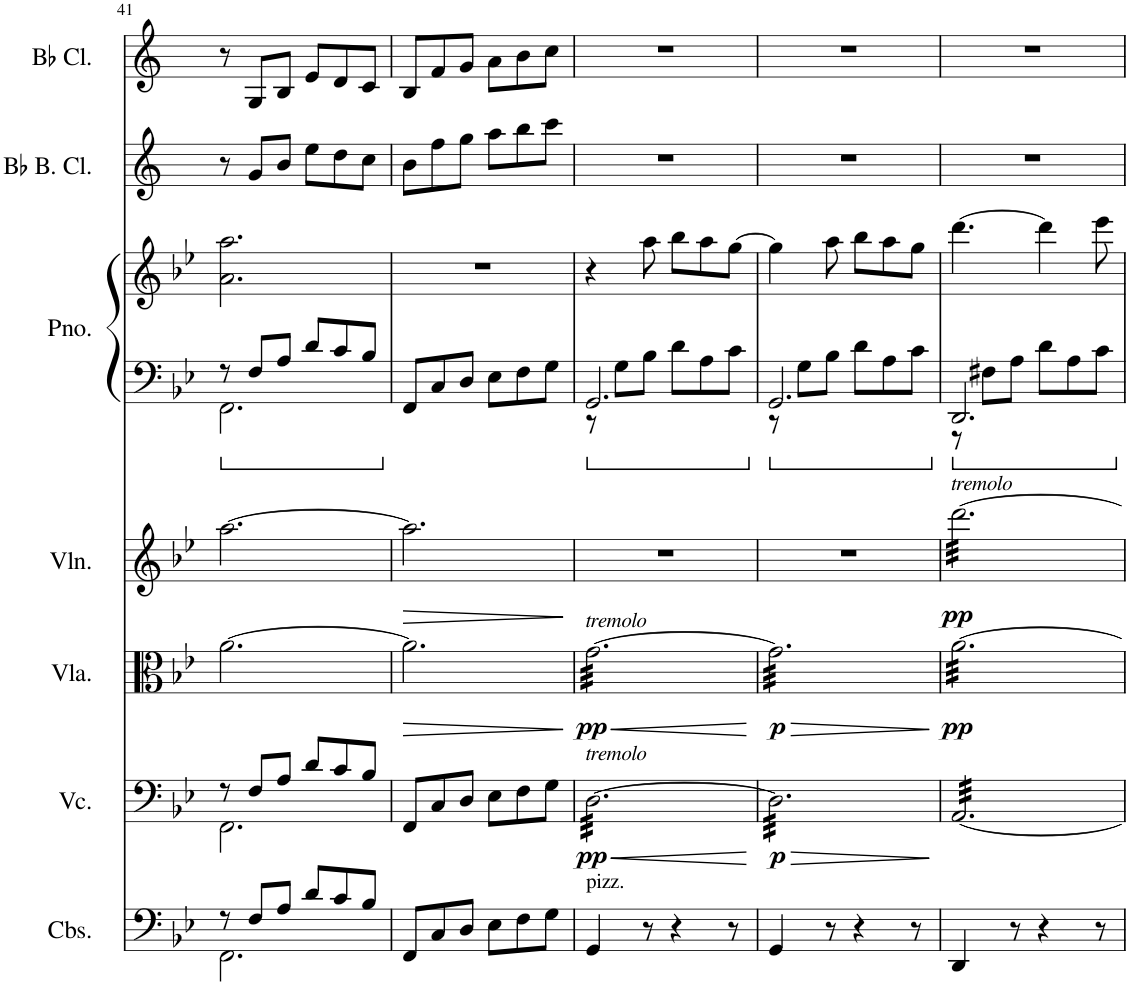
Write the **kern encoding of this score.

**kern	**kern	**dynam	**kern	**dynam	**kern	**dynam	**kern	**kern	**kern	**kern
*part7	*part6	*part6	*part5	*part5	*part4	*part4	*part3	*part3	*part2	*part1
*staff8	*staff7	*staff7	*staff6	*staff6	*staff5	*staff5	*staff4	*staff3	*staff2	*staff1
*I"Contrabasses	*I"Violoncello	*	*I"Viola	*	*I"Violin	*	*I"Piano	*	*I"Bb Bass Clarinet	*I"Bb Clarinet
*I'Cbs.	*I'Vc.	*	*I'Vla.	*	*I'Vln.	*	*I'Pno.	*	*I'Bb B. Cl.	*I'Bb Cl.
!!LO:PB:g=z
*clefF4	*clefF4	*	*clefC3	*	*clefG2	*	*clefF4	*clefG2	*clefG2	*clefG2
*Trd7c12	*	*	*	*	*	*	*	*	*Trd8c14	*Trd1c2
*k[b-e-]	*k[b-e-]	*	*k[b-e-]	*	*k[b-e-]	*	*k[b-e-]	*k[b-e-]	*k[]	*k[]
*M6/8	*M6/8	*	*M6/8	*	*M6/8	*	*M6/8	*M6/8	*M6/8	*M6/8
=41	=41	=41	=41	=41	=41	=41	=41	=41	=41	=41
*^	*^	*	*	*	*	*	*^	*	*	*
8r	2.FF\	8r	2.FF\	.	[2.a\	.	[2.aa\	.	8r	2.FF\	2.a\ 2.aa\	8r	8r
8F/L	.	8F/L	.	.	.	.	.	.	8F/L	.	.	8g/L	8G/L
8A/J	.	8A/J	.	.	.	.	.	.	8A/J	.	.	8b/J	8B/J
8d/L	.	8d/L	.	.	.	.	.	.	8d/L	.	.	8ee\L	8e/L
8c/	.	8c/	.	.	.	.	.	.	8c/	.	.	8dd\	8d/
8B-/J	.	8B-/J	.	.	.	.	.	.	8B-/J	.	.	8cc\J	8c/J
*v	*v	*	*	*	*	*	*	*	*v	*v	*	*	*
*	*v	*v	*	*	*	*	*	*	*	*	*
=42	=42	=42	=42	=42	=42	=42	=42	=42	=42	=42
!	!	!	!	!LO:HP:b	!	!LO:HP:b	!	!	!	!
8FF/L	8FF/L	.	2.a\]	>	2.aa\]	>	8FF/L	2.r	8b\L	8B/L
8C/	8C/	.	.	.	.	.	8C/	.	8ff\	8f/
8D/J	8D/J	.	.	.	.	.	8D/J	.	8gg\J	8g/J
8E-\L	8E-\L	.	.	.	.	.	8E-\L	.	8aa\L	8a\L
8F\	8F\	.	.	.	.	.	8F\	.	8bb\	8b\
8G\J	8G\J	.	.	.	.	.	8G\J	.	8ccc\J	8cc\J
.	.	.	.	]	.	]	.	.	.	.
=43	=43	=43	=43	=43	=43	=43	=43	=43	=43	=43
!	!	!	!LO:TX:a:i:t=tremolo	!	!	!	!	!	!	!
!	!LO:TX:a:i:t=tremolo	!	!	!	!	!	!	!	!	!
!LO:TX:a:t=pizz.	!	!	!	!	!	!	!	!	!	!
!	!	!LO:HP:b	!	!LO:HP:b	!	!	!	!	!	!
*	*	*	*	*	*	*	*^	*	*	*
!	!	!LO:DY:n=1:b	!	!LO:DY:n=1:b	!	!	!	!	!	!	!
*	*tremolo	*	*	*	*	*	*	*	*	*	*
*	*	*	*tremolo	*	*	*	*	*	*	*	*
4GG/	[32D\LLL	< pp	[32g\LLL	< pp	2.r	.	2.GG/	8r	4r	2.r	2.r
.	32D\	.	32g\	.	.	.	.	.	.	.	.
.	32D\	.	32g\	.	.	.	.	.	.	.	.
.	32D\	.	32g\	.	.	.	.	.	.	.	.
.	32D\	.	32g\	.	.	.	.	8G\L	.	.	.
.	32D\	.	32g\	.	.	.	.	.	.	.	.
.	32D\	.	32g\	.	.	.	.	.	.	.	.
.	32D\	.	32g\	.	.	.	.	.	.	.	.
8r	32D\	.	32g\	.	.	.	.	8B-\J	8aa\	.	.
.	32D\	.	32g\	.	.	.	.	.	.	.	.
.	32D\	.	32g\	.	.	.	.	.	.	.	.
.	32D\	.	32g\	.	.	.	.	.	.	.	.
4r	32D\	.	32g\	.	.	.	.	8d\L	8bb-\L	.	.
.	32D\	.	32g\	.	.	.	.	.	.	.	.
.	32D\	.	32g\	.	.	.	.	.	.	.	.
.	32D\	.	32g\	.	.	.	.	.	.	.	.
.	32D\	.	32g\	.	.	.	.	8A\	8aa\	.	.
.	32D\	.	32g\	.	.	.	.	.	.	.	.
.	32D\	.	32g\	.	.	.	.	.	.	.	.
.	32D\	.	32g\	.	.	.	.	.	.	.	.
8r	32D\	.	32g\	.	.	.	.	8c\J	[8gg\J	.	.
.	32D\	.	32g\	.	.	.	.	.	.	.	.
.	32D\	.	32g\	.	.	.	.	.	.	.	.
.	32D\JJJ	.	32g\JJJ	.	.	.	.	.	.	.	.
*	*	*	*	*	*	*	*v	*v	*	*	*
.	.	[	.	[	.	.	.	.	.	.
=44	=44	=44	=44	=44	=44	=44	=44	=44	=44	=44
!	!	!LO:HP:b	!	!LO:HP:b	!	!	!	!	!	!
*	*	*	*	*	*	*	*^	*	*	*
!	!	!LO:DY:n=1:b	!	!LO:DY:n=1:b	!	!	!	!	!	!	!
4GG/	32D\]LLL	> p	32g\]LLL	> p	2.r	.	2.GG/	8r	4gg\]	2.r	2.r
.	32D\	.	32g\	.	.	.	.	.	.	.	.
.	32D\	.	32g\	.	.	.	.	.	.	.	.
.	32D\	.	32g\	.	.	.	.	.	.	.	.
.	32D\	.	32g\	.	.	.	.	8G\L	.	.	.
.	32D\	.	32g\	.	.	.	.	.	.	.	.
.	32D\	.	32g\	.	.	.	.	.	.	.	.
.	32D\	.	32g\	.	.	.	.	.	.	.	.
8r	32D\	.	32g\	.	.	.	.	8B-\J	8aa\	.	.
.	32D\	.	32g\	.	.	.	.	.	.	.	.
.	32D\	.	32g\	.	.	.	.	.	.	.	.
.	32D\	.	32g\	.	.	.	.	.	.	.	.
4r	32D\	.	32g\	.	.	.	.	8d\L	8bb-\L	.	.
.	32D\	.	32g\	.	.	.	.	.	.	.	.
.	32D\	.	32g\	.	.	.	.	.	.	.	.
.	32D\	.	32g\	.	.	.	.	.	.	.	.
.	32D\	.	32g\	.	.	.	.	8A\	8aa\	.	.
.	32D\	.	32g\	.	.	.	.	.	.	.	.
.	32D\	.	32g\	.	.	.	.	.	.	.	.
.	32D\	.	32g\	.	.	.	.	.	.	.	.
8r	32D\	.	32g\	.	.	.	.	8c\J	8gg\J	.	.
.	32D\	.	32g\	.	.	.	.	.	.	.	.
.	32D\	.	32g\	.	.	.	.	.	.	.	.
.	32D\JJJ	.	32g\JJJ	.	.	.	.	.	.	.	.
*	*	*	*	*	*	*	*v	*v	*	*	*
.	.	]	.	]	.	.	.	.	.	.
=45	=45	=45	=45	=45	=45	=45	=45	=45	=45	=45
*	*	*	*	*	*	*	*^	*	*	*
!	!	!	!	!	!LO:TX:a:i:t=tremolo	!	!	!	!	!	!
!	!	!	!	!LO:DY:b	!	!LO:DY:b	!	!	!	!	!
*	*	*	*	*	*tremolo	*	*	*	*	*	*
4DD/	[32AA/LLL	.	[32a\LLL	pp	[32ddd\LLL	pp	2.DD/	8r	[4.ddd\	2.r	2.r
.	32AA/	.	32a\	.	32ddd\	.	.	.	.	.	.
.	32AA/	.	32a\	.	32ddd\	.	.	.	.	.	.
.	32AA/	.	32a\	.	32ddd\	.	.	.	.	.	.
.	32AA/	.	32a\	.	32ddd\	.	.	8F#X\L	.	.	.
.	32AA/	.	32a\	.	32ddd\	.	.	.	.	.	.
.	32AA/	.	32a\	.	32ddd\	.	.	.	.	.	.
.	32AA/	.	32a\	.	32ddd\	.	.	.	.	.	.
8r	32AA/	.	32a\	.	32ddd\	.	.	8A\J	.	.	.
.	32AA/	.	32a\	.	32ddd\	.	.	.	.	.	.
.	32AA/	.	32a\	.	32ddd\	.	.	.	.	.	.
.	32AA/	.	32a\	.	32ddd\	.	.	.	.	.	.
4r	32AA/	.	32a\	.	32ddd\	.	.	8d\L	4ddd\]	.	.
.	32AA/	.	32a\	.	32ddd\	.	.	.	.	.	.
.	32AA/	.	32a\	.	32ddd\	.	.	.	.	.	.
.	32AA/	.	32a\	.	32ddd\	.	.	.	.	.	.
.	32AA/	.	32a\	.	32ddd\	.	.	8A\	.	.	.
.	32AA/	.	32a\	.	32ddd\	.	.	.	.	.	.
.	32AA/	.	32a\	.	32ddd\	.	.	.	.	.	.
.	32AA/	.	32a\	.	32ddd\	.	.	.	.	.	.
8r	32AA/	.	32a\	.	32ddd\	.	.	8c\J	8eee-\	.	.
.	32AA/	.	32a\	.	32ddd\	.	.	.	.	.	.
.	32AA/	.	32a\	.	32ddd\	.	.	.	.	.	.
.	32AA/JJJ	.	32a\JJJ	.	32ddd\JJJ	.	.	.	.	.	.
*	*	*	*	*	*Xtremolo	*	*	*	*	*	*
*	*	*	*Xtremolo	*	*	*	*	*	*	*	*
*	*Xtremolo	*	*	*	*	*	*	*	*	*	*
*	*	*	*	*	*	*	*v	*v	*	*	*
=	=	=	=	=	=	=	=	=	=	=
*-	*-	*-	*-	*-	*-	*-	*-	*-	*-	*-
